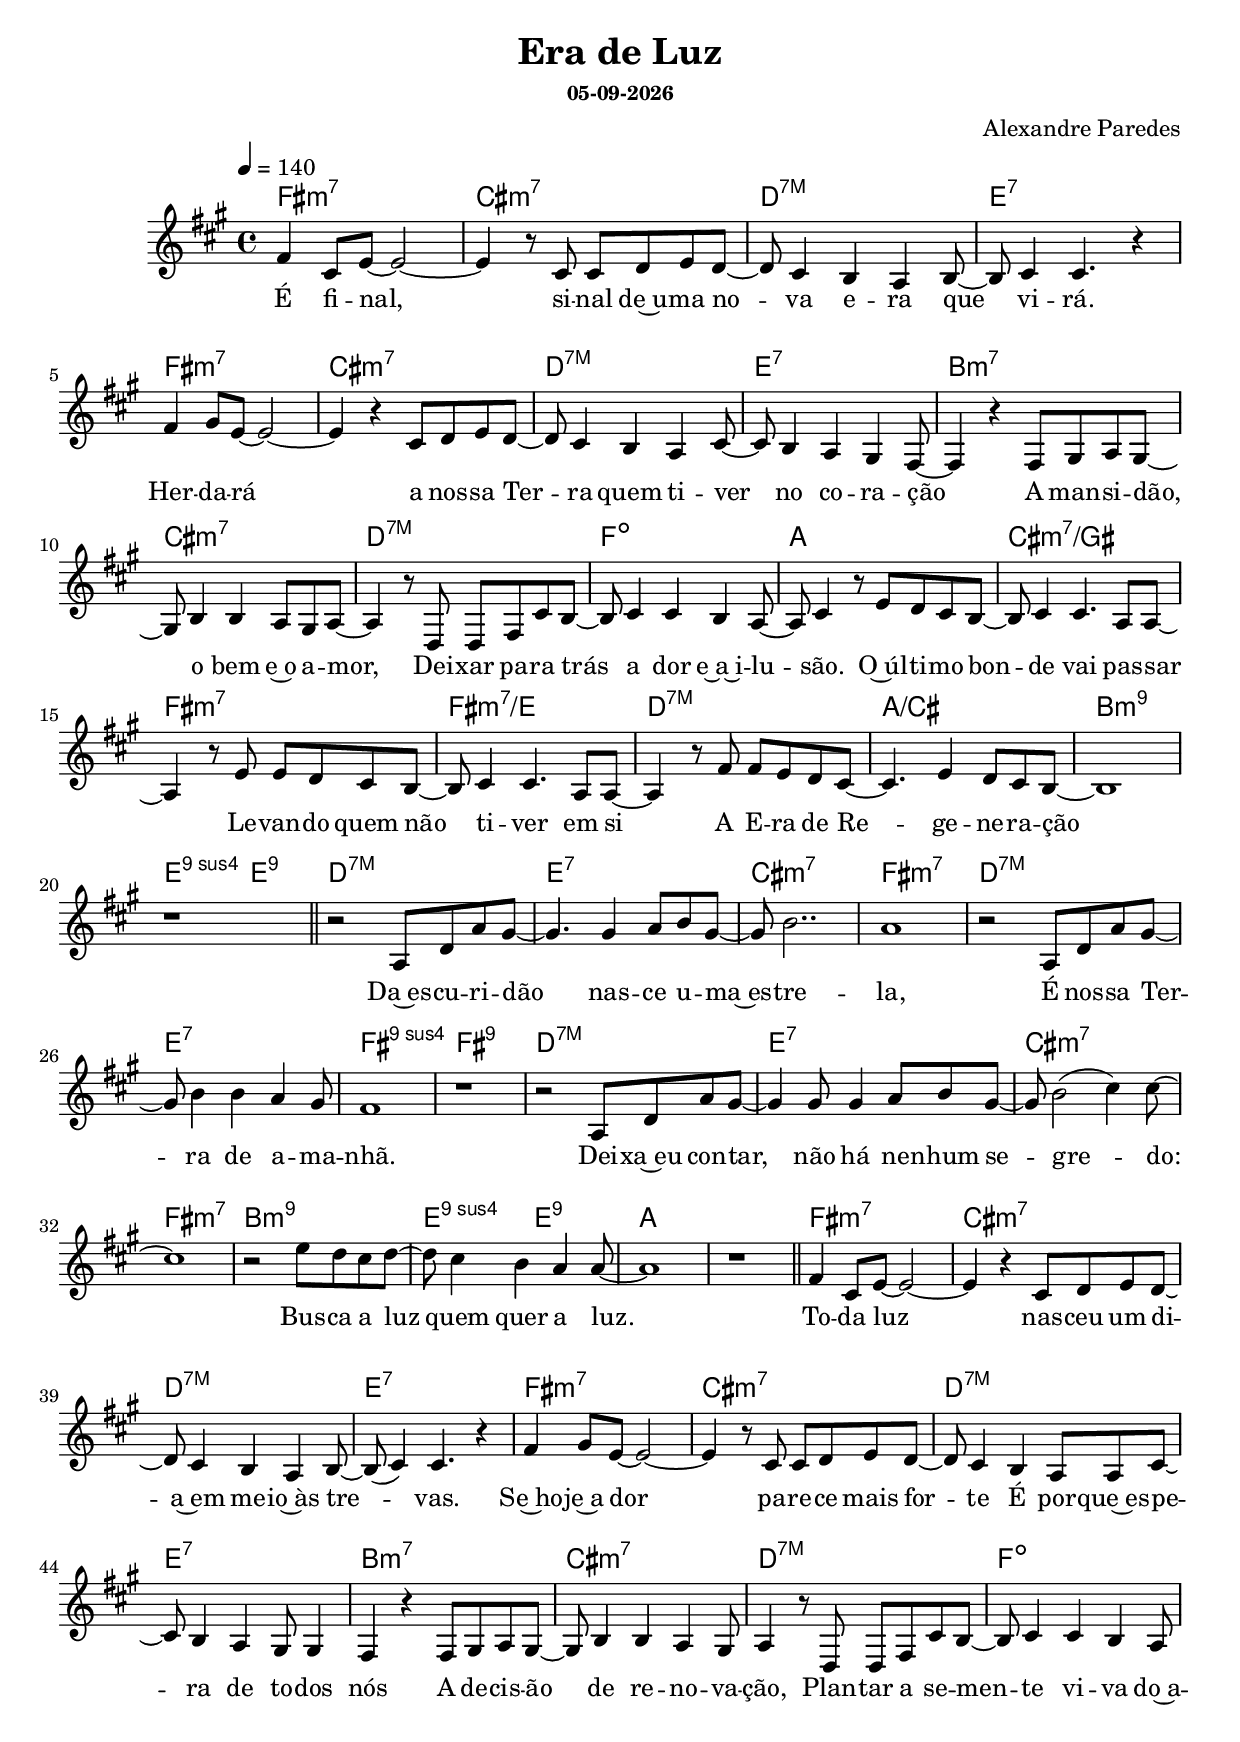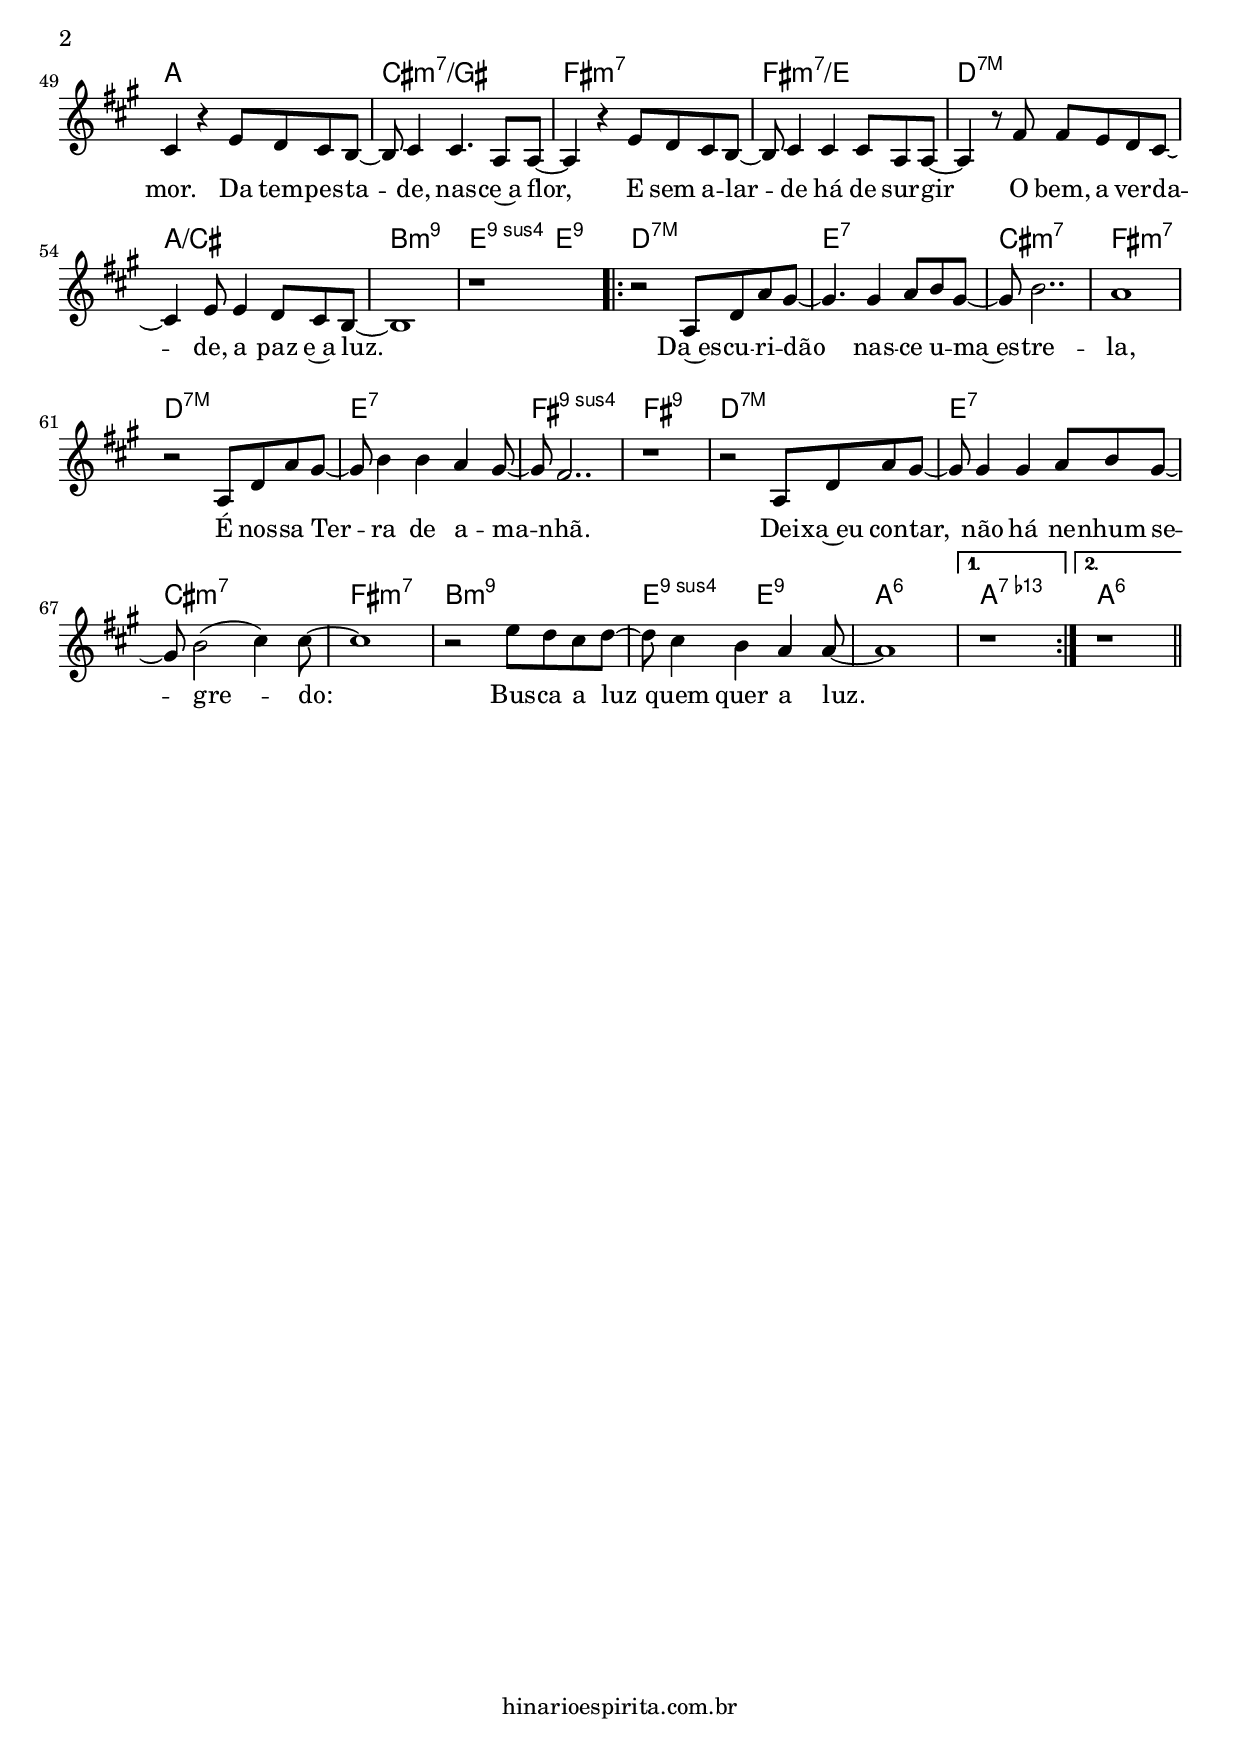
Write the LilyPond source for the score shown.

\version "2.16.2"
\pointAndClickOff

\header {
  title = "Era de Luz"
  composer = "Alexandre Paredes"
  subsubtitle = #(strftime "%d-%m-%Y" (localtime (current-time)))
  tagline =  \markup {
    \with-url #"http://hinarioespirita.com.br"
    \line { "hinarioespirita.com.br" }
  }
}

harmonia = \chordmode {
  \set majorSevenSymbol = \markup { 7M }
  fis1:m7 cis:m7 d:maj7 e:7
  fis1:m7 cis:m7 d:maj7 e:7
  b:m7 cis:m7 d:maj7 f:dim
  a cis:min7/gis fis:m7 fis:m7/e
  d:maj7 a/cis b:m7.9 e2:7sus4.9 e2:7.9

  % Refrão
  d1:maj7 e:7 cis:m7 fis:m7
  d:maj7 e:7 fis:7sus4.9 fis:7.9
  d:maj7 e:7 cis:m7 fis:m7
  b:m7.9 e2:7sus4.9 e:7.9 \repeat percent 2 {a1}

  % Estrofe 2
  fis1:m7 cis:m7 d:maj7 e:7
  fis1:m7 cis:m7 d:maj7 e:7
  b:m7 cis:m7 d:maj7 f:dim
  a cis:min7/gis fis:m7 fis:m7/e
  d:maj7 a/cis b:m7.9 e2:7sus4.9 e2:7.9

  % Refrão
  d1:maj7 e:7 cis:m7 fis:m7
  d:maj7 e:7 fis:7sus4.9 fis:7.9
  d:maj7 e:7 cis:m7 fis:m7
  b:m7.9 e2:7sus4.9 e:7.9 a1:6 a:7.13- a:6

}

letra = \lyricmode {
  É fi -- nal,  si -- nal de~u -- ma no -- va e -- ra que vi -- rá.
  Her -- da -- rá  a nos -- sa Ter -- ra quem ti -- ver no co -- ra -- ção
  A man -- si -- dão, o bem e~o a -- mor,
  Dei -- xar pa -- ra trás a dor e~a~i -- lu -- são.
  O~úl -- ti -- mo bon -- de vai pas -- sar % o ultimo?
  Le -- van -- do quem não ti -- ver em si
  A E -- ra de Re -- ge -- ne -- ra -- ção

  Da~es -- cu -- ri -- dão nas -- ce u -- ma~es -- tre -- la,
  É nos -- sa Ter -- ra de a -- ma -- nhã.
  Dei -- xa~eu con -- tar, não há ne -- nhum se -- gre -- do:
  Bus -- ca a luz quem quer a luz.

  To -- da luz  nas -- ceu um di -- a~em me -- io~às tre -- vas.
  Se~ho -- je~a dor  pa -- re -- ce mais for -- te
  É por -- que~es -- pe -- ra de to -- dos nós % porque ao inv´es de que???
  A de -- cis -- ão de re -- no -- va -- ção,
  Plan -- tar a se -- men -- te vi -- va do~a -- mor.
  Da tem -- pes -- ta -- de, nas -- ce~a flor,
  E sem a -- lar -- de há de sur -- gir
  O bem, a ver -- da -- de, a paz e~a luz.

  Da~es -- cu -- ri -- dão nas -- ce u -- ma~es -- tre -- la,
  É nos -- sa Ter -- ra de a -- ma -- nhã.
  Dei -- xa~eu con -- tar, não há ne -- nhum se -- gre -- do:
  Bus -- ca a luz quem quer a luz.
}

melodia = \relative c' {
  \clef treble
  \key a \major
  \time 4/4
  \tempo 4 = 140

  % Estrofe 1
  fis4 cis8 e~ e2~ | e4 r8 cis8 cis d e d~ | d8 cis4 b a b8~ | b cis4 cis4. r4 |
  fis4 gis8 e~ e2~ | e4 r4 cis8 d e d~ | d8 cis4 b a cis8~ | cis b4 a gis fis8~ |
  fis4 r4 fis8 gis a gis~ | gis b4 b a8 gis a~ | a4 r8 d,8 d fis cis' b~ | b cis4 cis b a8~ |
  a8 cis4 r8 e8 d cis b~ | b cis4 cis4. a8 a~ | a4 r8 e'8 e d cis b~ | b cis4 cis4. a8 a~ |
  a4 r8 fis'8 fis e d cis~ | cis4. e4 d8 cis b~ | b1 | r1 \bar "||"

  % Refrão
  r2 a8 d a' gis~ | gis4. gis4 a8 b gis~ | gis8 b2.. | a1 |
  r2 a,8 d a' gis~ | gis b4 b a gis8 | fis1 | r1 |
  r2 a,8 d a' gis~ | gis4 gis8 gis4 a8 b gis~ | gis8 b2( cis4) cis8~ | cis1 |
  r2 e8 d cis d~ | d cis4 b a a8~ | a1 | r1 \bar "||"

  % Estrofe 2
  fis4 cis8 e~ e2~ | e4 r4 cis8 d e d~ | d8 cis4 b a b8~ | b( cis4) cis4. r4 |
  fis4 gis8 e~ e2~ | e4 r8 cis8 cis d e d~ | d8 cis4 b a8 a cis8~ | cis b4 a gis8 gis4 |
  fis4 r4 fis8 gis a gis~ | gis b4 b a4 gis8 | a4 r8 d,8 d fis cis' b~ | b cis4 cis b a8 |
  cis4 r4 e8 d cis b~ | b cis4 cis4. a8 a~ | a4 r4 e'8 d cis b~ | b cis4 cis4 cis8 a a~ |
  a4 r8 fis'8 fis e d cis~ | cis4 e8 e4 d8 cis b~ | b1 | r1 |%\bar "||"

  % Refrão
  \repeat volta 2 {
    r2 a8 d a' gis~ | gis4. gis4 a8 b gis~ | gis8 b2.. | a1 |
    r2 a,8 d a' gis~ | gis b4 b a gis8~ | gis fis2.. | r1 |
    r2 a,8 d a' gis~ | gis gis4 gis4 a8 b gis~ | gis8 b2( cis4) cis8~ | cis1 |
    r2 e8 d cis d~ | d cis4 b a a8~ | a1 | }
  \alternative {
   { r1 | }
   { r1 | }}
    \bar "||"
}

\score {
  <<
    \new ChordNames { \harmonia }
    \new Staff <<
      \new Voice = "melodia" { \melodia }
      \lyricsto "melodia" \new Lyrics \letra
      \set Staff.midiInstrument = #"acoustic grand"
    >>
  >>
  \layout {}
  \midi {}
}

